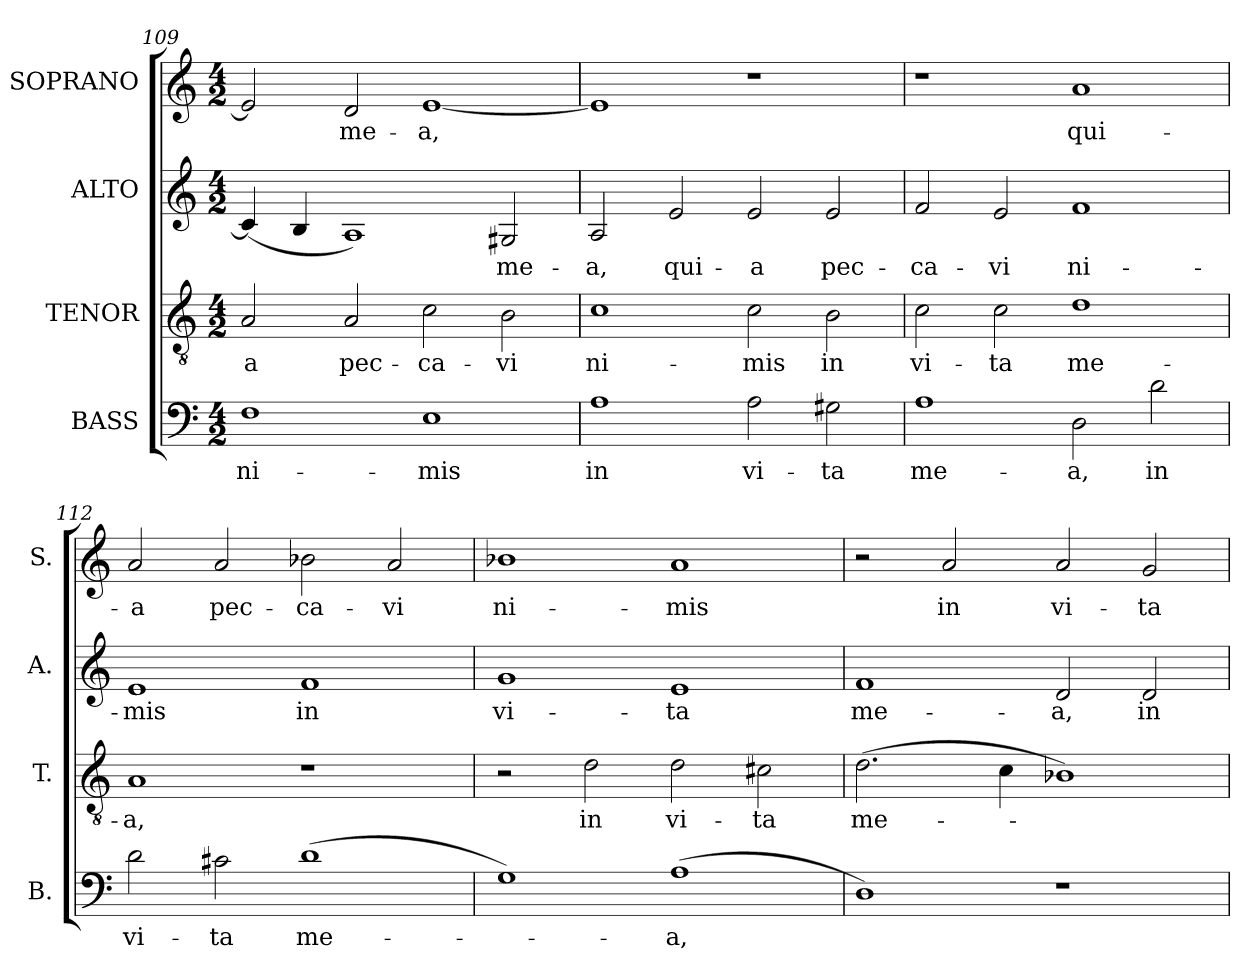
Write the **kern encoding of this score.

**kern	**text	**kern	**text	**kern	**text	**kern	**text
*part4	*part4	*part3	*part3	*part2	*part2	*part1	*part1
*staff4	*staff4	*staff3	*staff3	*staff2	*staff2	*staff1	*staff1
*I"BASS	*	*I"TENOR	*	*I"ALTO	*	*I"SOPRANO	*
*I'B.	*	*I'T.	*	*I'A.	*	*I'S.	*
*clefF4	*	*clefGv2	*	*clefG2	*	*clefG2	*
*	*	*ITrd7c12	*	*	*	*	*
*k[]	*	*k[]	*	*k[]	*	*k[]	*
*C:	*	*C:	*	*C:	*	*C:	*
*M4/2	*	*M4/2	*	*M4/2	*	*M4/2	*
=109	=109	=109	=109	=109	=109	=109	=109
!	!LO:LY:b:color=#000000	!	!	!	!	!	!
!	!	!	!LO:LY:b:color=#000000	!	!	!	!
1Fi	ni-	2AAi/	-a	(4ci/]	.	2ei/]	.
.	.	.	.	4Bi/	.	.	.
!	!	!	!LO:LY:b:color=#000000	!	!	!	!
!	!	!	!	!	!	!	!LO:LY:b:color=#000000
.	.	2AAi/	pec-	1Ai)	.	2di/	me-
!	!LO:LY:b:color=#000000	!	!	!	!	!	!
!	!	!	!LO:LY:b:color=#000000	!	!	!	!
!	!	!	!	!	!	!	!LO:LY:b:color=#000000
1Ei	-mis	2Ci\	-ca-	.	.	[1ei	-a,
!	!	!	!LO:LY:b:color=#000000	!	!	!	!
!	!	!	!	!	!LO:LY:b:color=#000000	!	!
.	.	2BBi\	-vi	2G#Xi/	me-	.	.
=110	=110	=110	=110	=110	=110	=110	=110
!	!LO:LY:b:color=#000000	!	!	!	!	!	!
!	!	!	!LO:LY:b:color=#000000	!	!	!	!
!	!	!	!	!	!LO:LY:b:color=#000000	!	!
1Ai	in	1Ci	ni-	2Ai/	-a,	1ei]	.
!	!	!	!	!	!LO:LY:b:color=#000000	!	!
.	.	.	.	2ei/	qui-	.	.
!	!LO:LY:b:color=#000000	!	!	!	!	!	!
!	!	!	!LO:LY:b:color=#000000	!	!	!	!
!	!	!	!	!	!LO:LY:b:color=#000000	!	!
2Ai\	vi-	2Ci\	-mis	2ei/	-a	1r	.
!	!LO:LY:b:color=#000000	!	!	!	!	!	!
!	!	!	!LO:LY:b:color=#000000	!	!	!	!
!	!	!	!	!	!LO:LY:b:color=#000000	!	!
2G#Xi\	-ta	2BBi\	in	2ei/	pec-	.	.
=111	=111	=111	=111	=111	=111	=111	=111
!	!LO:LY:b:color=#000000	!	!	!	!	!	!
!	!	!	!LO:LY:b:color=#000000	!	!	!	!
!	!	!	!	!	!LO:LY:b:color=#000000	!	!
1Ai	me-	2Ci\	vi-	2fi/	-ca-	1r	.
!	!	!	!LO:LY:b:color=#000000	!	!	!	!
!	!	!	!	!	!LO:LY:b:color=#000000	!	!
.	.	2Ci\	-ta	2ei/	-vi	.	.
!	!LO:LY:b:color=#000000	!	!	!	!	!	!
!	!	!	!LO:LY:b:color=#000000	!	!	!	!
!	!	!	!	!	!LO:LY:b:color=#000000	!	!
!	!	!	!	!	!	!	!LO:LY:b:color=#000000
2Di\	-a,	1Di	me-	1fi	ni-	1ai	qui-
!	!LO:LY:b:color=#000000	!	!	!	!	!	!
2di\	in	.	.	.	.	.	.
=112	=112	=112	=112	=112	=112	=112	=112
!	!LO:LY:b:color=#000000	!	!	!	!	!	!
!	!	!	!LO:LY:b:color=#000000	!	!	!	!
!	!	!	!	!	!LO:LY:b:color=#000000	!	!
!	!	!	!	!	!	!	!LO:LY:b:color=#000000
2di\	vi-	1AAi	-a,	1ei	-mis	2ai/	-a
!	!LO:LY:b:color=#000000	!	!	!	!	!	!
!	!	!	!	!	!	!	!LO:LY:b:color=#000000
2c#Xi\	-ta	.	.	.	.	2ai/	pec-
!	!LO:LY:b:color=#000000	!	!	!	!	!	!
!	!	!	!	!	!LO:LY:b:color=#000000	!	!
!	!	!	!	!	!	!	!LO:LY:b:color=#000000
(1di	me-	1r	.	1fi	in	2b-Xi\	-ca-
!	!	!	!	!	!	!	!LO:LY:b:color=#000000
.	.	.	.	.	.	2ai/	-vi
=113	=113	=113	=113	=113	=113	=113	=113
!	!	!	!	!	!LO:LY:b:color=#000000	!	!
!	!	!	!	!	!	!	!LO:LY:b:color=#000000
1Gi)	.	2r	.	1gi	vi-	1b-Xi	ni-
!	!	!	!LO:LY:b:color=#000000	!	!	!	!
.	.	2Di\	in	.	.	.	.
!	!LO:LY:b:color=#000000	!	!	!	!	!	!
!	!	!	!LO:LY:b:color=#000000	!	!	!	!
!	!	!	!	!	!LO:LY:b:color=#000000	!	!
!	!	!	!	!	!	!	!LO:LY:b:color=#000000
(1Ai	-a,	2Di\	vi-	1ei	-ta	1ai	-mis
!	!	!	!LO:LY:b:color=#000000	!	!	!	!
.	.	2C#Xi\	-ta	.	.	.	.
!!LO:LB:g=z
=114	=114	=114	=114	=114	=114	=114	=114
!	!	!	!LO:LY:b:color=#000000	!	!	!	!
!	!	!	!	!	!LO:LY:b:color=#000000	!	!
1Di)	.	(2.Di\	me-	1fi	me-	2r	.
!	!	!	!	!	!	!	!LO:LY:b:color=#000000
.	.	.	.	.	.	2ai/	in
.	.	4Ci\	.	.	.	.	.
!	!	!	!	!	!LO:LY:b:color=#000000	!	!
!	!	!	!	!	!	!	!LO:LY:b:color=#000000
1r	.	1BB-Xi)	.	2di/	-a,	2ai/	vi-
!	!	!	!	!	!LO:LY:b:color=#000000	!	!
!	!	!	!	!	!	!	!LO:LY:b:color=#000000
.	.	.	.	2di/	in	2gi/	-ta
=	=	=	=	=	=	=	=
*-	*-	*-	*-	*-	*-	*-	*-
